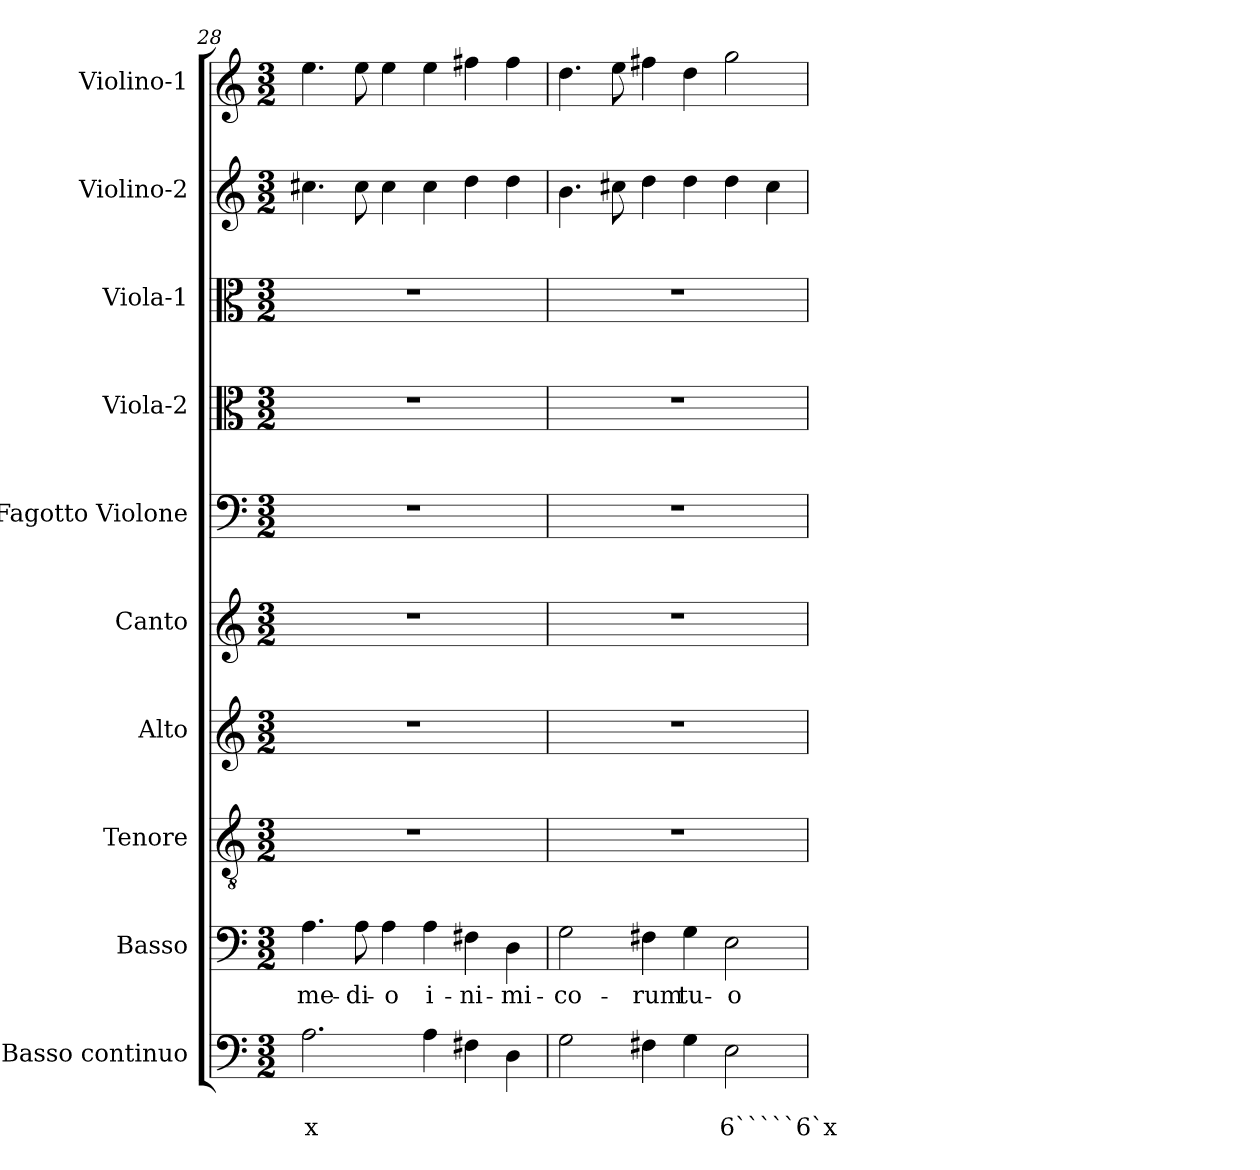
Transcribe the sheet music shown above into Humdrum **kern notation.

**kern	**text	**text	**kern	**text	**kern	**kern	**kern	**kern	**kern	**kern	**kern	**kern
*part10	*part10	*part10	*part9	*part9	*part8	*part7	*part6	*part5	*part4	*part3	*part2	*part1
*staff10	*staff10	*staff10	*staff9	*staff9	*staff8	*staff7	*staff6	*staff5	*staff4	*staff3	*staff2	*staff1
*I"Basso continuo	*	*	*I"Basso	*	*I"Tenore	*I"Alto	*I"Canto	*I"Fagotto Violone	*I"Viola-2	*I"Viola-1	*I"Violino-2	*I"Violino-1
*I'BC	*	*	*I'B	*	*I'T	*I'A	*I'C	*I'Fg	*I'Va2	*I'Va1	*I'Vi2	*I'Vi1
*clefF4	*	*	*clefF4	*	*clefGv2	*clefG2	*clefG2	*clefF4	*clefC3	*clefC3	*clefG2	*clefG2
*k[]	*	*	*k[]	*	*k[]	*k[]	*k[]	*k[]	*k[]	*k[]	*k[]	*k[]
*C:	*	*	*C:	*	*C:	*C:	*C:	*C:	*C:	*C:	*C:	*C:
*M3/2	*	*	*M3/2	*	*M3/2	*M3/2	*M3/2	*M3/2	*M3/2	*M3/2	*M3/2	*M3/2
=28	=28	=28	=28	=28	=28	=28	=28	=28	=28	=28	=28	=28
!	!	!LO:LY:b	!	!	!	!	!	!	!	!	!	!
!	!	!	!	!LO:LY:b	!	!	!	!	!	!	!	!
2.A\	.	x	4.A\	me-	1.r	1.r	1.r	1.r	1.r	1.r	4.cc#X\	4.ee\
!	!	!	!	!LO:LY:b	!	!	!	!	!	!	!	!
.	.	.	8A\	-di-	.	.	.	.	.	.	8cc#\	8ee\
!	!	!	!	!LO:LY:b	!	!	!	!	!	!	!	!
.	.	.	4A\	-o	.	.	.	.	.	.	4cc#\	4ee\
!	!	!	!	!LO:LY:b	!	!	!	!	!	!	!	!
4A\	.	.	4A\	i-	.	.	.	.	.	.	4cc#\	4ee\
!	!	!	!	!LO:LY:b	!	!	!	!	!	!	!	!
4F#X\	.	.	4F#X\	-ni-	.	.	.	.	.	.	4dd\	4ff#X\
!	!	!	!	!LO:LY:b	!	!	!	!	!	!	!	!
4D\	.	.	4D\	-mi-	.	.	.	.	.	.	4dd\	4ff#\
=29	=29	=29	=29	=29	=29	=29	=29	=29	=29	=29	=29	=29
!	!	!	!	!LO:LY:b	!	!	!	!	!	!	!	!
2G\	.	.	2G\	-co-	1.r	1.r	1.r	1.r	1.r	1.r	4.b\	4.dd\
.	.	.	.	.	.	.	.	.	.	.	8cc#X\	8ee\
!	!	!	!	!LO:LY:b	!	!	!	!	!	!	!	!
4F#X\	.	.	4F#X\	-rum	.	.	.	.	.	.	4dd\	4ff#X\
!	!	!	!	!LO:LY:b	!	!	!	!	!	!	!	!
4G\	.	.	4G\	tu-	.	.	.	.	.	.	4dd\	4dd\
!	!	!LO:LY:b	!	!	!	!	!	!	!	!	!	!
!	!	!	!	!LO:LY:b	!	!	!	!	!	!	!	!
2E\	.	6`````6`x	2E\	-o-	.	.	.	.	.	.	4dd\	2gg\
.	.	.	.	.	.	.	.	.	.	.	4cc#\	.
=	=	=	=	=	=	=	=	=	=	=	=	=
*-	*-	*-	*-	*-	*-	*-	*-	*-	*-	*-	*-	*-
